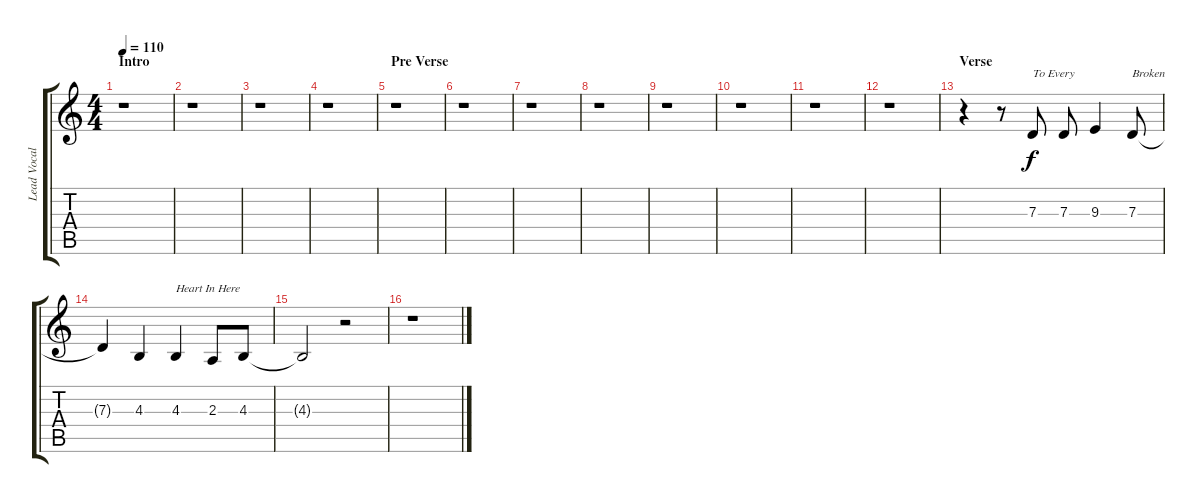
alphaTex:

\track ("Lead Vocals" "Lead Vocal") {instrument violin}
\staff {score tabs}
\tuning (E4 B3 G3 D3 A2 E2) {hide}
\ts (4 4)
\section ("" "Intro")
\tempo 110
\clef g2
\ks c
r.1{dy f instrument violin} |
r.1 |
r.1 |
r.1 |
\section ("" "Pre Verse")
r.1 |
r.1 |
r.1 |
r.1 |
r.1 |
r.1 |
r.1 |
r.1 |
\section ("" "Verse")
r.4 r.8 7.3.8{txt "To Every"} 7.3.8 9.3.4 7.3.8{txt "Broken"} |
7.3{t}.4 4.3.4 4.3.4{txt "Heart In Here"} 2.3.8 4.3.8 |
4.3{t}.2 r.2 |
r.1
